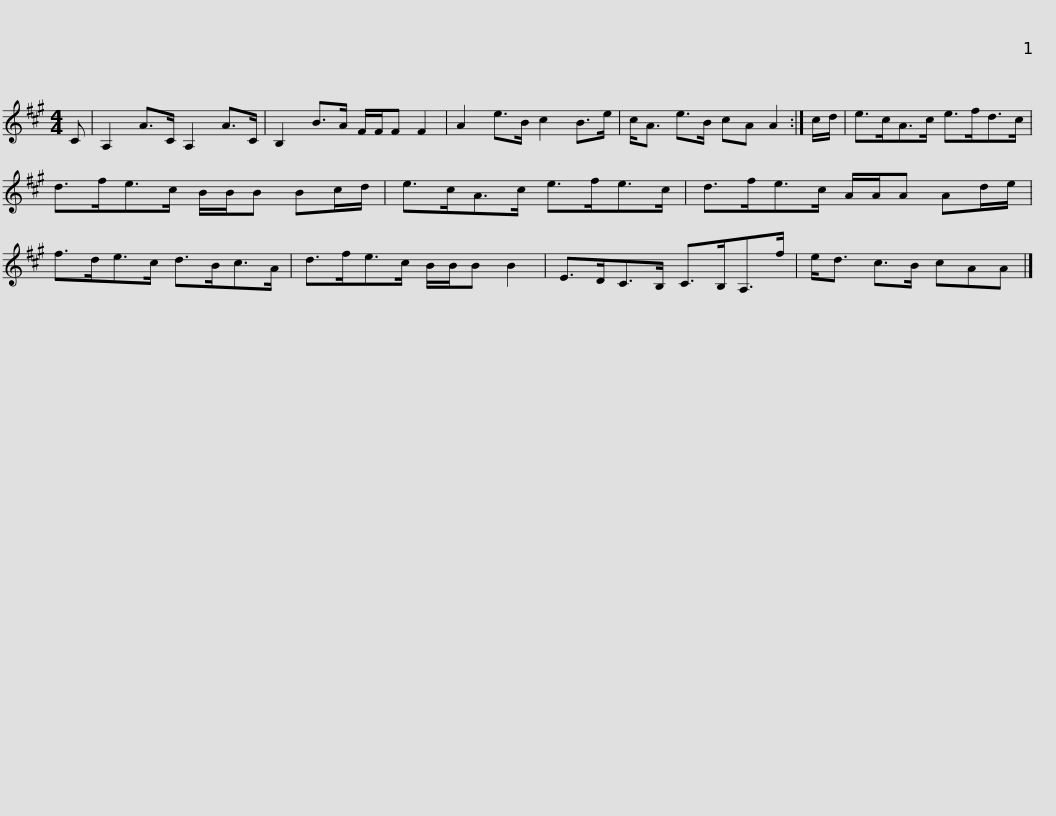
X:1
L:1/8
M:4/4
I:linebreak $
K:A
V:1 treble
V:1
 C | A,2 A>C A,2 A>C | B,2 B>A F/F/F F2 | A2 e>B c2 B>e | c<A e>B cA A2 :| %5
 c/d/ |$ e>cA>c e>fd>c | d>fe>c B/B/B Bc/d/ | e>cA>c e>fe>c | d>fe>c A/A/A Ad/e/ |$ %10
 f>de>c d>Bc>A | d>fe>c B/B/B B2 | E>DC>B, C>B,A,>f | e<d c>B cAA |] %14
